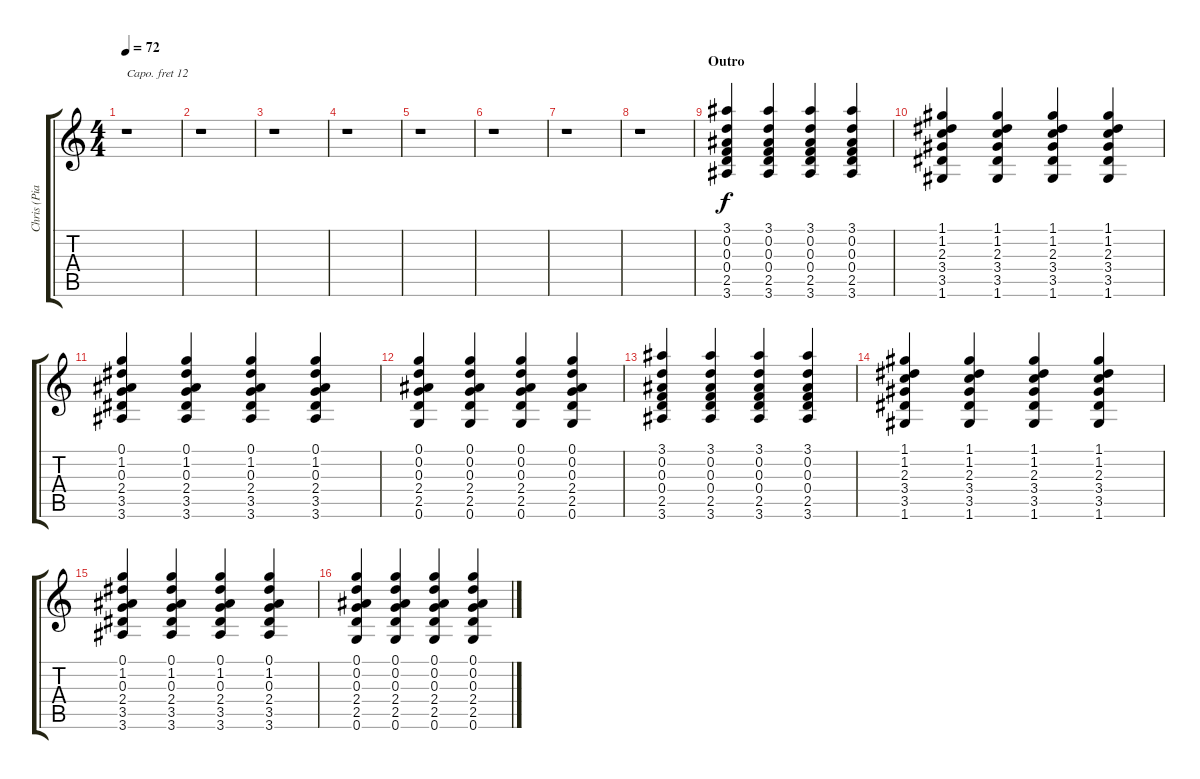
\track ("Chris (Piano) Capo 3rd + 1 Octave" "Chris (Pia") {instrument acousticgrandpiano}
\staff {score tabs}
\capo 12
\tuning (G4 D4 Bb3 F3 C3 G2) {hide}
\ts (4 4)
\tempo 72
\clef g2
\ks c
r.1{dy f} |
r.1 |
r.1 |
r.1 |
r.1 |
r.1 |
r.1 |
r.1 |
\section ("" "Outro")
(3.1 0.2 0.3 0.4 2.5 3.6).4 (3.1 0.2 0.3 0.4 2.5 3.6).4 (3.1 0.2 0.3 0.4 2.5 3.6).4 (3.1 0.2 0.3 0.4 2.5 3.6).4 |
(1.1 1.2 2.3 3.4 3.5 1.6).4 (1.1 1.2 2.3 3.4 3.5 1.6).4 (1.1 1.2 2.3 3.4 3.5 1.6).4 (1.1 1.2 2.3 3.4 3.5 1.6).4 |
(0.1 1.2 0.3 2.4 3.5 3.6).4 (0.1 1.2 0.3 2.4 3.5 3.6).4 (0.1 1.2 0.3 2.4 3.5 3.6).4 (0.1 1.2 0.3 2.4 3.5 3.6).4 |
(0.1 0.2 0.3 2.4 2.5 0.6).4 (0.1 0.2 0.3 2.4 2.5 0.6).4 (0.1 0.2 0.3 2.4 2.5 0.6).4 (0.1 0.2 0.3 2.4 2.5 0.6).4 |
(3.1 0.2 0.3 0.4 2.5 3.6).4 (3.1 0.2 0.3 0.4 2.5 3.6).4 (3.1 0.2 0.3 0.4 2.5 3.6).4 (3.1 0.2 0.3 0.4 2.5 3.6).4 |
(1.1 1.2 2.3 3.4 3.5 1.6).4 (1.1 1.2 2.3 3.4 3.5 1.6).4 (1.1 1.2 2.3 3.4 3.5 1.6).4 (1.1 1.2 2.3 3.4 3.5 1.6).4 |
(0.1 1.2 0.3 2.4 3.5 3.6).4 (0.1 1.2 0.3 2.4 3.5 3.6).4 (0.1 1.2 0.3 2.4 3.5 3.6).4 (0.1 1.2 0.3 2.4 3.5 3.6).4 |
(0.1 0.2 0.3 2.4 2.5 0.6).4 (0.1 0.2 0.3 2.4 2.5 0.6).4 (0.1 0.2 0.3 2.4 2.5 0.6).4 (0.1 0.2 0.3 2.4 2.5 0.6).4
